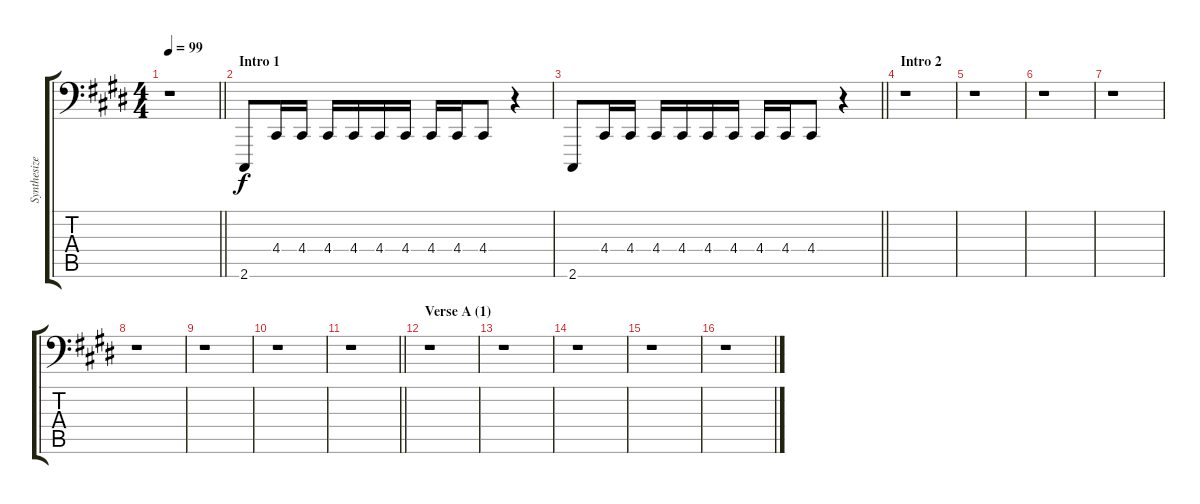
\track ("Synthesizer II" "Synthesize") {instrument synthstrings1}
\staff {score tabs}
\tuning (C3 G2 D2 A1 E1 B0) {hide}
\ts (4 4)
\tempo 99
\clef f4
\barLineRight lightlight
\ks c#minor
r.1{dy f instrument synthstrings1} |
\section ("" "Intro 1")
2.6.8 4.4.16 4.4.16 4.4.16 4.4.16 4.4.16 4.4.16 4.4.16 4.4.16 4.4.8 r.4 |
\barLineRight lightlight
2.6.8 4.4.16 4.4.16 4.4.16 4.4.16 4.4.16 4.4.16 4.4.16 4.4.16 4.4.8 r.4 |
\section ("" "Intro 2")
r.1 |
r.1 |
r.1 |
r.1 |
r.1 |
r.1 |
r.1 |
\barLineRight lightlight
r.1 |
\section ("" "Verse A (1)")
r.1 |
r.1 |
r.1 |
r.1 |
r.1
